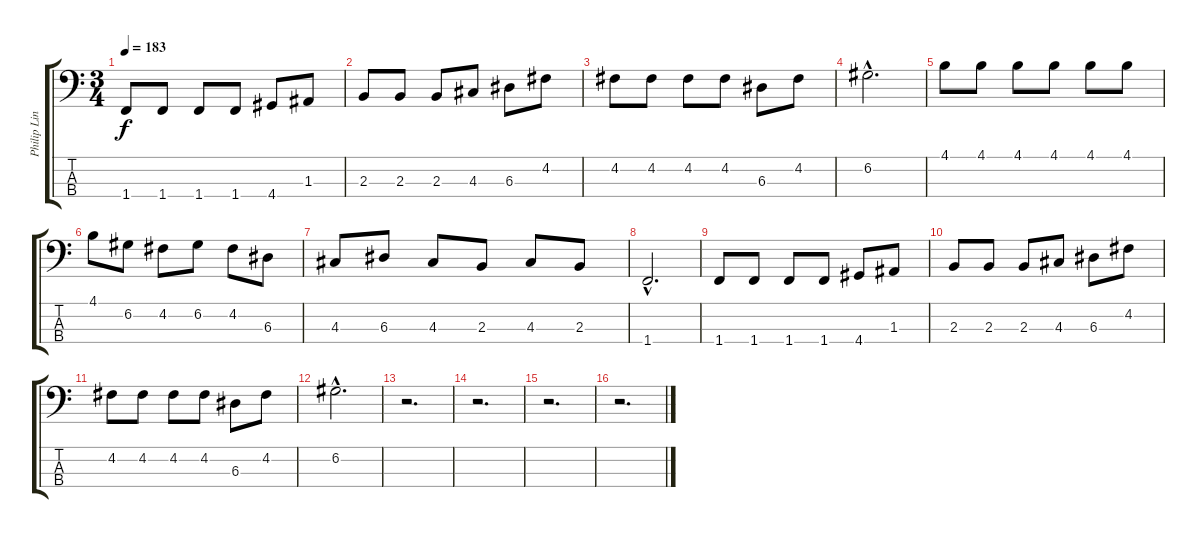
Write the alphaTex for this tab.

\track ("Philip Linnot" "Philip Lin") {instrument electricbasspick}
\staff {score tabs}
\tuning (G2 D2 A1 E1) {hide}
\ts (3 4)
\tempo 183
\clef f4
\ks c
1.4.8{dy f} 1.4.8 1.4.8 1.4.8 4.4.8 1.3.8 |
2.3.8 2.3.8 2.3.8 4.3.8 6.3.8 4.2.8 |
4.2.8 4.2.8 4.2.8 4.2.8 6.3.8 4.2.8 |
6.2{hac}.2{d} |
4.1.8 4.1.8 4.1.8 4.1.8 4.1.8 4.1.8 |
4.1.8 6.2.8 4.2.8 6.2.8 4.2.8 6.3.8 |
4.3.8 6.3.8 4.3.8 2.3.8 4.3.8 2.3.8 |
1.4{hac}.2{d} |
1.4.8 1.4.8 1.4.8 1.4.8 4.4.8 1.3.8 |
2.3.8 2.3.8 2.3.8 4.3.8 6.3.8 4.2.8 |
4.2.8 4.2.8 4.2.8 4.2.8 6.3.8 4.2.8 |
6.2{hac}.2{d} |
r.2{d} |
r.2{d} |
r.2{d} |
r.2{d}
